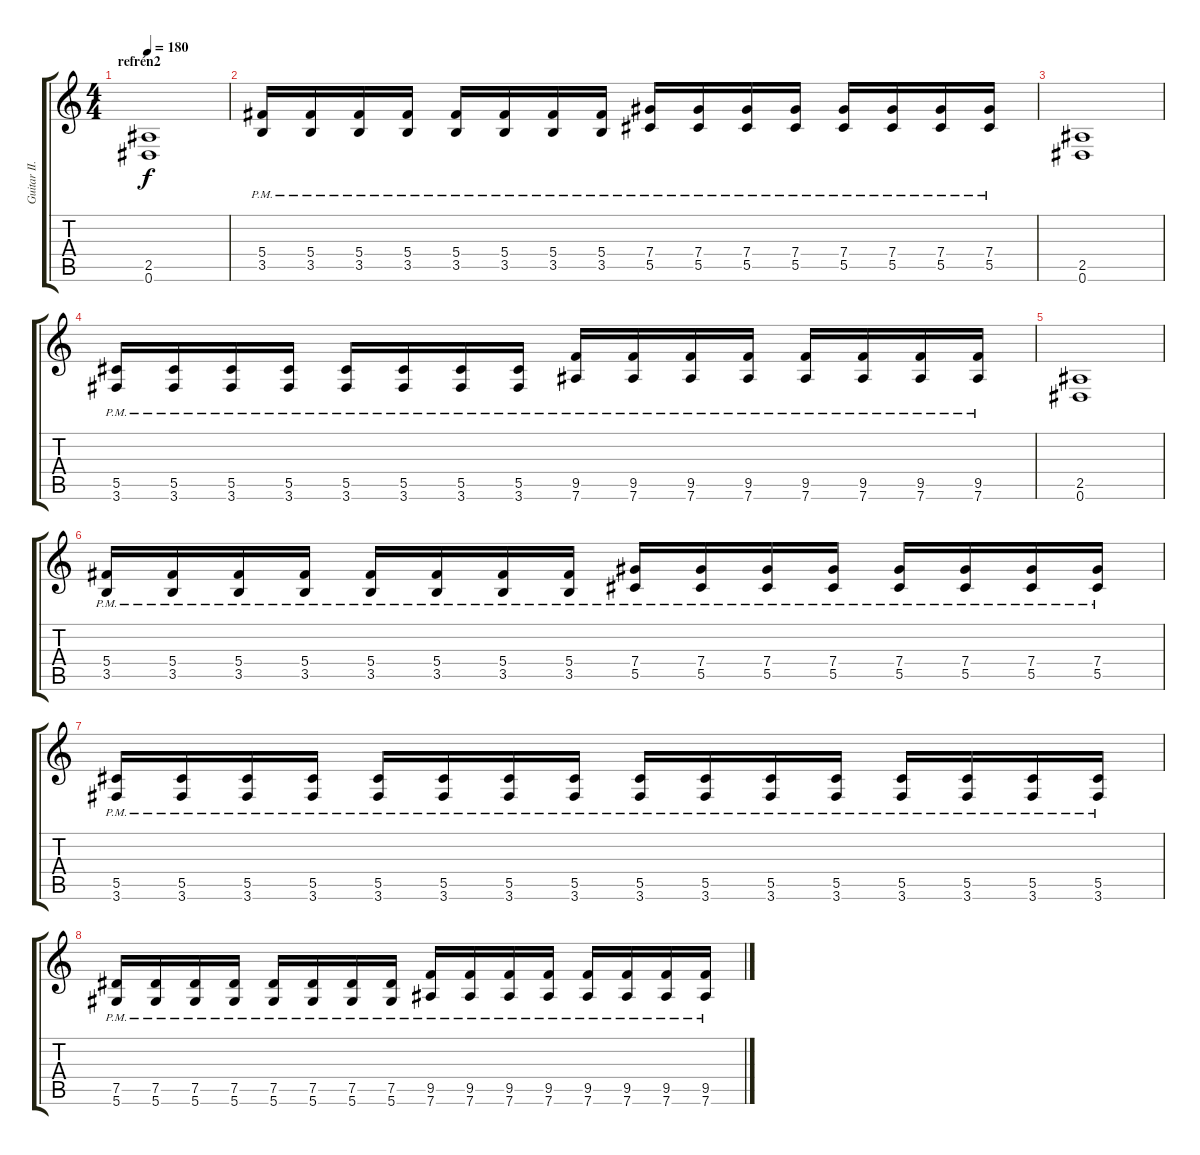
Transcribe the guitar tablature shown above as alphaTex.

\track ("Guitar II." "Guitar II.") {instrument overdrivenguitar}
\staff {score tabs}
\tuning (Eb4 Bb3 Gb3 Db3 Ab2 Eb2) {hide}
\ts (4 4)
\section ("" "refrén2")
\tempo 180
\clef g2
\ks c
(2.5 0.6).1{dy f} |
(5.4{pm} 3.5{pm}).16 (5.4{pm} 3.5{pm}).16 (5.4{pm} 3.5{pm}).16 (5.4{pm} 3.5{pm}).16 (5.4{pm} 3.5{pm}).16 (5.4{pm} 3.5{pm}).16 (5.4{pm} 3.5{pm}).16 (5.4{pm} 3.5{pm}).16 (7.4{pm} 5.5{pm}).16 (7.4{pm} 5.5{pm}).16 (7.4{pm} 5.5{pm}).16 (7.4{pm} 5.5{pm}).16 (7.4{pm} 5.5{pm}).16 (7.4{pm} 5.5{pm}).16 (7.4{pm} 5.5{pm}).16 (7.4{pm} 5.5{pm}).16 |
(2.5 0.6).1 |
(5.5{pm} 3.6{pm}).16 (5.5{pm} 3.6{pm}).16 (5.5{pm} 3.6{pm}).16 (5.5{pm} 3.6{pm}).16 (5.5{pm} 3.6{pm}).16 (5.5{pm} 3.6{pm}).16 (5.5{pm} 3.6{pm}).16 (5.5{pm} 3.6{pm}).16 (9.5{pm} 7.6{pm}).16 (9.5{pm} 7.6{pm}).16 (9.5{pm} 7.6{pm}).16 (9.5{pm} 7.6{pm}).16 (9.5{pm} 7.6{pm}).16 (9.5{pm} 7.6{pm}).16 (9.5{pm} 7.6{pm}).16 (9.5{pm} 7.6{pm}).16 |
(2.5 0.6).1 |
(5.4{pm} 3.5{pm}).16 (5.4{pm} 3.5{pm}).16 (5.4{pm} 3.5{pm}).16 (5.4{pm} 3.5{pm}).16 (5.4{pm} 3.5{pm}).16 (5.4{pm} 3.5{pm}).16 (5.4{pm} 3.5{pm}).16 (5.4{pm} 3.5{pm}).16 (7.4{pm} 5.5{pm}).16 (7.4{pm} 5.5{pm}).16 (7.4{pm} 5.5{pm}).16 (7.4{pm} 5.5{pm}).16 (7.4{pm} 5.5{pm}).16 (7.4{pm} 5.5{pm}).16 (7.4{pm} 5.5{pm}).16 (7.4{pm} 5.5{pm}).16 |
(5.5{pm} 3.6).16 (5.5{pm} 3.6).16 (5.5{pm} 3.6).16 (5.5{pm} 3.6).16 (5.5{pm} 3.6).16 (5.5{pm} 3.6).16 (5.5{pm} 3.6).16 (5.5{pm} 3.6).16 (5.5{pm} 3.6).16 (5.5{pm} 3.6).16 (5.5{pm} 3.6).16 (5.5{pm} 3.6).16 (5.5{pm} 3.6).16 (5.5{pm} 3.6).16 (5.5{pm} 3.6).16 (5.5{pm} 3.6).16 |
(7.5{pm} 5.6).16 (7.5{pm} 5.6).16 (7.5{pm} 5.6).16 (7.5{pm} 5.6).16 (7.5{pm} 5.6).16 (7.5{pm} 5.6).16 (7.5{pm} 5.6).16 (7.5{pm} 5.6).16 (9.5{pm} 7.6).16 (9.5{pm} 7.6).16 (9.5{pm} 7.6).16 (9.5{pm} 7.6).16 (9.5{pm} 7.6).16 (9.5{pm} 7.6).16 (9.5{pm} 7.6).16 (9.5{pm} 7.6).16
